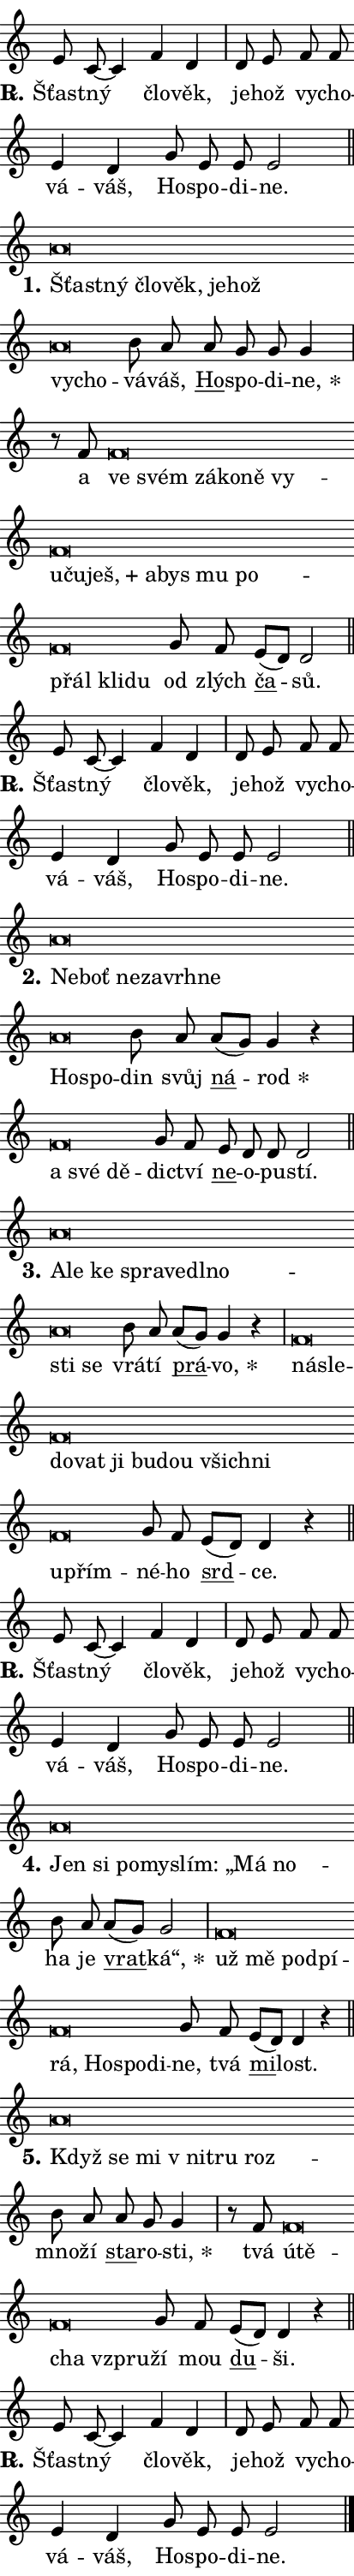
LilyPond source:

\version "2.24.0"
\header { tagline = "" }
\paper {
  indent = 0\cm
  top-margin = 0\cm
  right-margin = 0\cm
  bottom-margin = 0\cm
  left-margin = 0\cm
  paper-width = 7\cm
  page-breaking = #ly:one-page-breaking
  system-system-spacing.basic-distance = #11
  score-system-spacing.basic-distance = #11
  ragged-last = ##f
}


%% Author: Thomas Morley
%% https://lists.gnu.org/archive/html/lilypond-user/2020-05/msg00002.html
#(define (line-position grob)
"Returns position of @var[grob} in current system:
   @code{'start}, if at first time-step
   @code{'end}, if at last time-step
   @code{'middle} otherwise
"
  (let* ((col (ly:item-get-column grob))
         (ln (ly:grob-object col 'left-neighbor))
         (rn (ly:grob-object col 'right-neighbor))
         (col-to-check-left (if (ly:grob? ln) ln col))
         (col-to-check-right (if (ly:grob? rn) rn col))
         (break-dir-left
           (and
             (ly:grob-property col-to-check-left 'non-musical #f)
             (ly:item-break-dir col-to-check-left)))
         (break-dir-right
           (and
             (ly:grob-property col-to-check-right 'non-musical #f)
             (ly:item-break-dir col-to-check-right))))
        (cond ((eqv? 1 break-dir-left) 'start)
              ((eqv? -1 break-dir-right) 'end)
              (else 'middle))))

#(define (tranparent-at-line-position vctor)
  (lambda (grob)
  "Relying on @code{line-position} select the relevant enry from @var{vctor}.
Used to determine transparency,"
    (case (line-position grob)
      ((end) (not (vector-ref vctor 0)))
      ((middle) (not (vector-ref vctor 1)))
      ((start) (not (vector-ref vctor 2))))))

noteHeadBreakVisibility =
#(define-music-function (break-visibility)(vector?)
"Makes @code{NoteHead}s transparent relying on @var{break-visibility}"
#{
  \override NoteHead.transparent =
    #(tranparent-at-line-position break-visibility)
#})

#(define delete-ledgers-for-transparent-note-heads
  (lambda (grob)
    "Reads whether a @code{NoteHead} is transparent.
If so this @code{NoteHead} is removed from @code{'note-heads} from
@var{grob}, which is supposed to be @code{LedgerLineSpanner}.
As a result ledgers are not printed for this @code{NoteHead}"
    (let* ((nhds-array (ly:grob-object grob 'note-heads))
           (nhds-list
             (if (ly:grob-array? nhds-array)
                 (ly:grob-array->list nhds-array)
                 '()))
           ;; Relies on the transparent-property being done before
           ;; Staff.LedgerLineSpanner.after-line-breaking is executed.
           ;; This is fragile ...
           (to-keep
             (remove
               (lambda (nhd)
                 (ly:grob-property nhd 'transparent #f))
               nhds-list)))
      ;; TODO find a better method to iterate over grob-arrays, similiar
      ;; to filter/remove etc for lists
      ;; For now rebuilt from scratch
      (set! (ly:grob-object grob 'note-heads)  '())
      (for-each
        (lambda (nhd)
          (ly:pointer-group-interface::add-grob grob 'note-heads nhd))
        to-keep))))

hideNotes = {
  \noteHeadBreakVisibility #begin-of-line-visible
}
unHideNotes = {
  \noteHeadBreakVisibility #all-visible
}

% work-around for resetting accidentals
% https://lilypond.org/doc/v2.23/Documentation/notation/displaying-rhythms#unmetered-music
cadenzaMeasure = {
  \cadenzaOff
  \partial 1024 s1024
  \cadenzaOn
}

#(define-markup-command (accent layout props text) (markup?)
  "Underline accented syllable"
  (interpret-markup layout props
    #{\markup \override #'(offset . 4.3) \underline { #text }#}))

responsum = \markup \concat {
  "R" \hspace #-1.05 \path #0.1 #'((moveto 0 0.07) (lineto 0.9 0.8)) \hspace #0.05 "."
}

\layout {
    \context {
        \Staff
        \remove "Time_signature_engraver"
        \override LedgerLineSpanner.after-line-breaking = #delete-ledgers-for-transparent-note-heads
    }
    \context {
        \Voice {
            \override NoteHead.output-attributes = #'((class . "notehead"))
            \override Hairpin.height = #0.55
        }
    }
    \context {
        \Lyrics {
            \override StanzaNumber.output-attributes = #'((class . "stanzanumber"))
            \override LyricSpace.minimum-distance = #0.9
            \override LyricText.font-name = #"TeX Gyre Schola"
            \override LyricText.font-size = 1
            \override StanzaNumber.font-name = #"TeX Gyre Schola Bold"
            \override StanzaNumber.font-size = 1
        }
    }
}

% magnetic-lyrics.ily
%
%   written by
%     Jean Abou Samra <jean@abou-samra.fr>
%     Werner Lemberg <wl@gnu.org>
%
%   adapted by
%     Jiri Hon <jiri.hon@gmail.com>
%
% Version 2022-Apr-15

% https://www.mail-archive.com/lilypond-user@gnu.org/msg149350.html

#(define (Left_hyphen_pointer_engraver context)
   "Collect syllable-hyphen-syllable occurrences in lyrics and store
them in properties.  This engraver only looks to the left.  For
example, if the lyrics input is @code{foo -- bar}, it does the
following.

@itemize @bullet
@item
Set the @code{text} property of the @code{LyricHyphen} grob between
@q{foo} and @q{bar} to @code{foo}.

@item
Set the @code{left-hyphen} property of the @code{LyricText} grob with
text @q{foo} to the @code{LyricHyphen} grob between @q{foo} and
@q{bar}.
@end itemize

Use this auxiliary engraver in combination with the
@code{lyric-@/text::@/apply-@/magnetic-@/offset!} hook."
   (let ((hyphen #f)
         (text #f))
     (make-engraver
      (acknowledgers
       ((lyric-syllable-interface engraver grob source-engraver)
        (set! text grob)))
      (end-acknowledgers
       ((lyric-hyphen-interface engraver grob source-engraver)
        ;(when (not (grob::has-interface grob 'lyric-space-interface))
          (set! hyphen grob)));)
      ((stop-translation-timestep engraver)
       (when (and text hyphen)
         (ly:grob-set-object! text 'left-hyphen hyphen))
       (set! text #f)
       (set! hyphen #f)))))

#(define (lyric-text::apply-magnetic-offset! grob)
   "If the space between two syllables is less than the value in
property @code{LyricText@/.details@/.squash-threshold}, move the right
syllable to the left so that it gets concatenated with the left
syllable.

Use this function as a hook for
@code{LyricText@/.after-@/line-@/breaking} if the
@code{Left_@/hyphen_@/pointer_@/engraver} is active."
   (let ((hyphen (ly:grob-object grob 'left-hyphen #f)))
     (when hyphen
       (let ((left-text (ly:spanner-bound hyphen LEFT)))
         (when (grob::has-interface left-text 'lyric-syllable-interface)
           (let* ((common (ly:grob-common-refpoint grob left-text X))
                  (this-x-ext (ly:grob-extent grob common X))
                  (left-x-ext
                   (begin
                     ;; Trigger magnetism for left-text.
                     (ly:grob-property left-text 'after-line-breaking)
                     (ly:grob-extent left-text common X)))
                  ;; `delta` is the gap width between two syllables.
                  (delta (- (interval-start this-x-ext)
                            (interval-end left-x-ext)))
                  (details (ly:grob-property grob 'details))
                  (threshold (assoc-get 'squash-threshold details 0.2)))
             (when (< delta threshold)
               (let* (;; We have to manipulate the input text so that
                      ;; ligatures crossing syllable boundaries are not
                      ;; disabled.  For languages based on the Latin
                      ;; script this is essentially a beautification.
                      ;; However, for non-Western scripts it can be a
                      ;; necessity.
                      (lt (ly:grob-property left-text 'text))
                      (rt (ly:grob-property grob 'text))
                      (is-space (grob::has-interface hyphen 'lyric-space-interface))
                      (space (if is-space " " ""))
                      (space-markup (grob-interpret-markup grob " "))
                      (space-size (interval-length (ly:stencil-extent space-markup X)))
                      (extra-delta (if is-space space-size 0))
                      ;; Append new syllable.
                      (ltrt-space (if (and (string? lt) (string? rt))
                                (string-append lt space rt)
                                (make-concat-markup (list lt space rt))))
                      ;; Right-align `ltrt` to the right side.
                      (ltrt-space-markup (grob-interpret-markup
                               grob
                               (make-translate-markup
                                (cons (interval-length this-x-ext) 0)
                                (make-right-align-markup ltrt-space)))))
                 (begin
                   ;; Don't print `left-text`.
                   (ly:grob-set-property! left-text 'stencil #f)
                   ;; Set text and stencil (which holds all collected
                   ;; syllables so far) and shift it to the left.
                   (ly:grob-set-property! grob 'text ltrt-space)
                   (ly:grob-set-property! grob 'stencil ltrt-space-markup)
                   (ly:grob-translate-axis! grob (- (- delta extra-delta)) X))))))))))


#(define (lyric-hyphen::displace-bounds-first grob)
   ;; Make very sure this callback isn't triggered too early.
   (let ((left (ly:spanner-bound grob LEFT))
         (right (ly:spanner-bound grob RIGHT)))
     (ly:grob-property left 'after-line-breaking)
     (ly:grob-property right 'after-line-breaking)
     (ly:lyric-hyphen::print grob)))

squashThreshold = #0.4

\layout {
  \context {
    \Lyrics
    \consists #Left_hyphen_pointer_engraver
    \override LyricText.after-line-breaking =
      #lyric-text::apply-magnetic-offset!
    \override LyricHyphen.stencil = #lyric-hyphen::displace-bounds-first
    \override LyricText.details.squash-threshold = \squashThreshold
    \override LyricHyphen.minimum-distance = 0
    \override LyricHyphen.minimum-length = \squashThreshold
  }
}

squash = \override LyricText.details.squash-threshold = 9999
unSquash = \override LyricText.details.squash-threshold = \squashThreshold

left = \override LyricText.self-alignment-X = #LEFT
unLeft = \revert LyricText.self-alignment-X

starOffset = #(lambda (grob) 
                (let ((x_offset (ly:self-alignment-interface::aligned-on-x-parent grob)))
                  (if (= x_offset 0) 0 (+ x_offset 1.2))))

star = #(define-music-function (syllable)(string?)
"Append star separator at the end of a syllable"
#{
  \once \override LyricText.X-offset = #starOffset
  \lyricmode { \markup {
    #syllable
    \override #'((font-name . "TeX Gyre Schola Bold")) \hspace #0.2 \lower #0.65 \larger "*"
  } }
#})

starAccent = #(define-music-function (syllable)(string?)
"Append star separator at the end of a syllable and make accent"
#{
  \once \override LyricText.X-offset = #starOffset
  \lyricmode { \markup {
    \accent #syllable
    \override #'((font-name . "TeX Gyre Schola Bold")) \hspace #0.2 \lower #0.65 \larger "*"
  } }
#})

breath = #(define-music-function (syllable)(string?)
"Append breathing indicator at the end of a syllable"
#{
  \lyricmode { \markup { #syllable "+" } }
#})

optionalBreath = #(define-music-function (syllable)(string?)
"Append optional breathing indicator at the end of a syllable"
#{
  \lyricmode { \markup { #syllable "(+)" } }
#})


\score {
    <<
        \new Voice = "melody" { \cadenzaOn \key c \major \relative { e'8 c~ c4 f d \cadenzaMeasure \bar "|" d8 e \bar "" f f \bar "" e4 d \bar "" g8 e e e2 \cadenzaMeasure \bar "||" \break } }
        \new Lyrics \lyricsto "melody" { \lyricmode { \set stanza = \responsum
Šťast -- ný člo -- věk, je -- hož vy -- cho -- vá -- váš, Ho -- spo -- di -- ne. } }
    >>
    \layout {}
}

\score {
    <<
        \new Voice = "melody" { \cadenzaOn \key c \major \relative { a'\breve*1/16 \hideNotes \breve*1/16 \bar "" \breve*1/16 \bar "" \breve*1/16 \bar "" \breve*1/16 \bar "" \breve*1/16 \bar "" \breve*1/16 \breve*1/16 \bar "" \unHideNotes b8 a \bar "" a g g g4 \cadenzaMeasure \bar "|" r8 f8 f\breve*1/16 \hideNotes \breve*1/16 \bar "" \breve*1/16 \bar "" \breve*1/16 \bar "" \breve*1/16 \bar "" \breve*1/16 \bar "" \breve*1/16 \bar "" \breve*1/16 \bar "" \breve*1/16 \bar "" \breve*1/16 \bar "" \breve*1/16 \bar "" \breve*1/16 \bar "" \breve*1/16 \bar "" \breve*1/16 \bar "" \breve*1/16 \breve*1/16 \bar "" \unHideNotes g8 f \bar "" e[( d)] d2 \cadenzaMeasure \bar "||" \break } }
        \new Lyrics \lyricsto "melody" { \lyricmode { \set stanza = "1."
\left Šťast -- \squash ný člo -- věk, je -- hož vy -- cho -- \unLeft \unSquash vá -- váš, \markup \accent Ho -- spo -- di -- \star ne, a \left ve \squash svém zá -- ko -- ně vy -- u -- ču -- \breath "ješ," a -- bys mu po -- přál kli -- du \unLeft \unSquash od zlých \markup \accent ča -- sů. } }
    >>
    \layout {}
}

\score {
    <<
        \new Voice = "melody" { \cadenzaOn \key c \major \relative { e'8 c~ c4 f d \cadenzaMeasure \bar "|" d8 e \bar "" f f \bar "" e4 d \bar "" g8 e e e2 \cadenzaMeasure \bar "||" \break } }
        \new Lyrics \lyricsto "melody" { \lyricmode { \set stanza = \responsum
Šťast -- ný člo -- věk, je -- hož vy -- cho -- vá -- váš, Ho -- spo -- di -- ne. } }
    >>
    \layout {}
}

\score {
    <<
        \new Voice = "melody" { \cadenzaOn \key c \major \relative { a'\breve*1/16 \hideNotes \breve*1/16 \bar "" \breve*1/16 \bar "" \breve*1/16 \bar "" \breve*1/16 \bar "" \breve*1/16 \bar "" \breve*1/16 \breve*1/16 \bar "" \unHideNotes b8 a \bar "" a[( g)] g4 r \cadenzaMeasure \bar "|" f\breve*1/16 \hideNotes \breve*1/16 \breve*1/16 \bar "" \unHideNotes g8 f \bar "" e d d d2 \cadenzaMeasure \bar "||" \break } }
        \new Lyrics \lyricsto "melody" { \lyricmode { \set stanza = "2."
\left Ne -- \squash boť ne -- za -- vrh -- ne Ho -- spo -- \unLeft \unSquash din svůj \markup \accent ná -- \star rod \left a \squash své dě -- \unLeft \unSquash dic -- tví \markup \accent ne -- o -- pu -- stí. } }
    >>
    \layout {}
}

\score {
    <<
        \new Voice = "melody" { \cadenzaOn \key c \major \relative { a'\breve*1/16 \hideNotes \breve*1/16 \bar "" \breve*1/16 \bar "" \breve*1/16 \bar "" \breve*1/16 \bar "" \breve*1/16 \bar "" \breve*1/16 \bar "" \breve*1/16 \breve*1/16 \bar "" \unHideNotes b8 a \bar "" a[( g)] g4 r \cadenzaMeasure \bar "|" f\breve*1/16 \hideNotes \breve*1/16 \bar "" \breve*1/16 \bar "" \breve*1/16 \bar "" \breve*1/16 \bar "" \breve*1/16 \bar "" \breve*1/16 \bar "" \breve*1/16 \bar "" \breve*1/16 \bar "" \breve*1/16 \breve*1/16 \bar "" \unHideNotes g8 f \bar "" e[( d)] d4 r \cadenzaMeasure \bar "||" \break } }
        \new Lyrics \lyricsto "melody" { \lyricmode { \set stanza = "3."
\left A -- \squash le ke spra -- ve -- dl -- no -- sti se \unLeft \unSquash vrá -- tí \markup \accent prá -- \star vo, \left ná -- \squash sle -- do -- vat ji bu -- dou všich -- ni u -- přím -- \unLeft \unSquash né -- ho \markup \accent srd -- ce. } }
    >>
    \layout {}
}

\score {
    <<
        \new Voice = "melody" { \cadenzaOn \key c \major \relative { e'8 c~ c4 f d \cadenzaMeasure \bar "|" d8 e \bar "" f f \bar "" e4 d \bar "" g8 e e e2 \cadenzaMeasure \bar "||" \break } }
        \new Lyrics \lyricsto "melody" { \lyricmode { \set stanza = \responsum
Šťast -- ný člo -- věk, je -- hož vy -- cho -- vá -- váš, Ho -- spo -- di -- ne. } }
    >>
    \layout {}
}

\score {
    <<
        \new Voice = "melody" { \cadenzaOn \key c \major \relative { a'\breve*1/16 \hideNotes \breve*1/16 \bar "" \breve*1/16 \bar "" \breve*1/16 \bar "" \breve*1/16 \bar "" \breve*1/16 \breve*1/16 \bar "" \unHideNotes b8 a \bar "" a[( g)] g2 \cadenzaMeasure \bar "|" f\breve*1/16 \hideNotes \breve*1/16 \bar "" \breve*1/16 \bar "" \breve*1/16 \bar "" \breve*1/16 \bar "" \breve*1/16 \bar "" \breve*1/16 \breve*1/16 \bar "" \unHideNotes g8 f \bar "" e[( d)] d4 r \cadenzaMeasure \bar "||" \break } }
        \new Lyrics \lyricsto "melody" { \lyricmode { \set stanza = "4."
\left Jen \squash si po -- my -- slím: „Má no -- \unLeft \unSquash ha je \markup \accent vrat -- \star ká“, \left už \squash mě pod -- pí -- rá, Ho -- spo -- di -- \unLeft \unSquash ne, tvá \markup \accent mi -- lost. } }
    >>
    \layout {}
}

\score {
    <<
        \new Voice = "melody" { \cadenzaOn \key c \major \relative { a'\breve*1/16 \hideNotes \breve*1/16 \bar "" \breve*1/16 \bar "" \breve*1/16 \bar "" \breve*1/16 \breve*1/16 \bar "" \unHideNotes b8 a \bar "" a g g4 \cadenzaMeasure \bar "|" r8 f8 f\breve*1/16 \hideNotes \breve*1/16 \bar "" \breve*1/16 \breve*1/16 \bar "" \unHideNotes g8 f \bar "" e[( d)] d4 r \cadenzaMeasure \bar "||" \break } }
        \new Lyrics \lyricsto "melody" { \lyricmode { \set stanza = "5."
\left Když \squash se mi "v ni" -- tru roz -- \unLeft \unSquash mno -- ží \markup \accent sta -- ro -- \star sti, tvá \left ú -- \squash tě -- cha vzpru -- \unLeft \unSquash ží mou \markup \accent du -- ši. } }
    >>
    \layout {}
}

\score {
    <<
        \new Voice = "melody" { \cadenzaOn \key c \major \relative { e'8 c~ c4 f d \cadenzaMeasure \bar "|" d8 e \bar "" f f \bar "" e4 d \bar "" g8 e e e2 \cadenzaMeasure \bar "||" \break } \bar "|." }
        \new Lyrics \lyricsto "melody" { \lyricmode { \set stanza = \responsum
Šťast -- ný člo -- věk, je -- hož vy -- cho -- vá -- váš, Ho -- spo -- di -- ne. } }
    >>
    \layout {}
}
